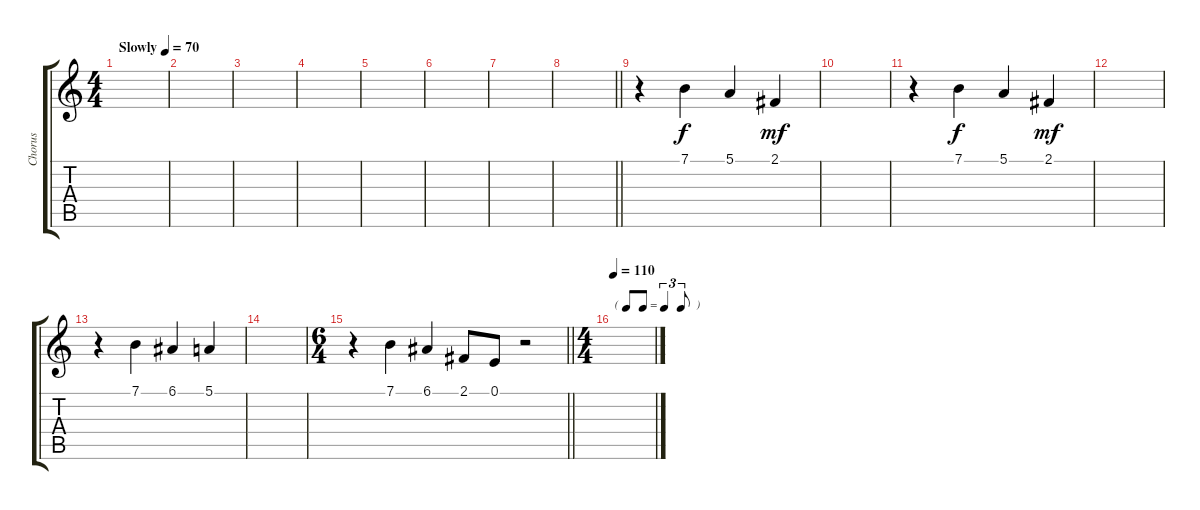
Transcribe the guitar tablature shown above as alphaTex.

\track ("Chorus" "Chorus") {instrument choiraahs}
\staff {score tabs}
\tuning (E4 B3 G3 D3 A2 E2) {hide}
\ts (4 4)
\tempo (70 "Slowly")
\clef g2
\ks c
|
|
|
|
|
|
|
\barLineRight lightlight
|
r.4 7.1.4 5.1.4 2.1.4{dy mf} |
|
r.4 7.1.4{dy f} 5.1.4 2.1.4{dy mf} |
|
r.4 7.1.4 6.1.4 5.1.4 |
|
\ts (6 4)
\barLineRight lightlight
r.4 7.1.4 6.1.4 2.1.8 0.1.8 r.2 |
\ts (4 4)
\tf triplet8th
\tempo 110
